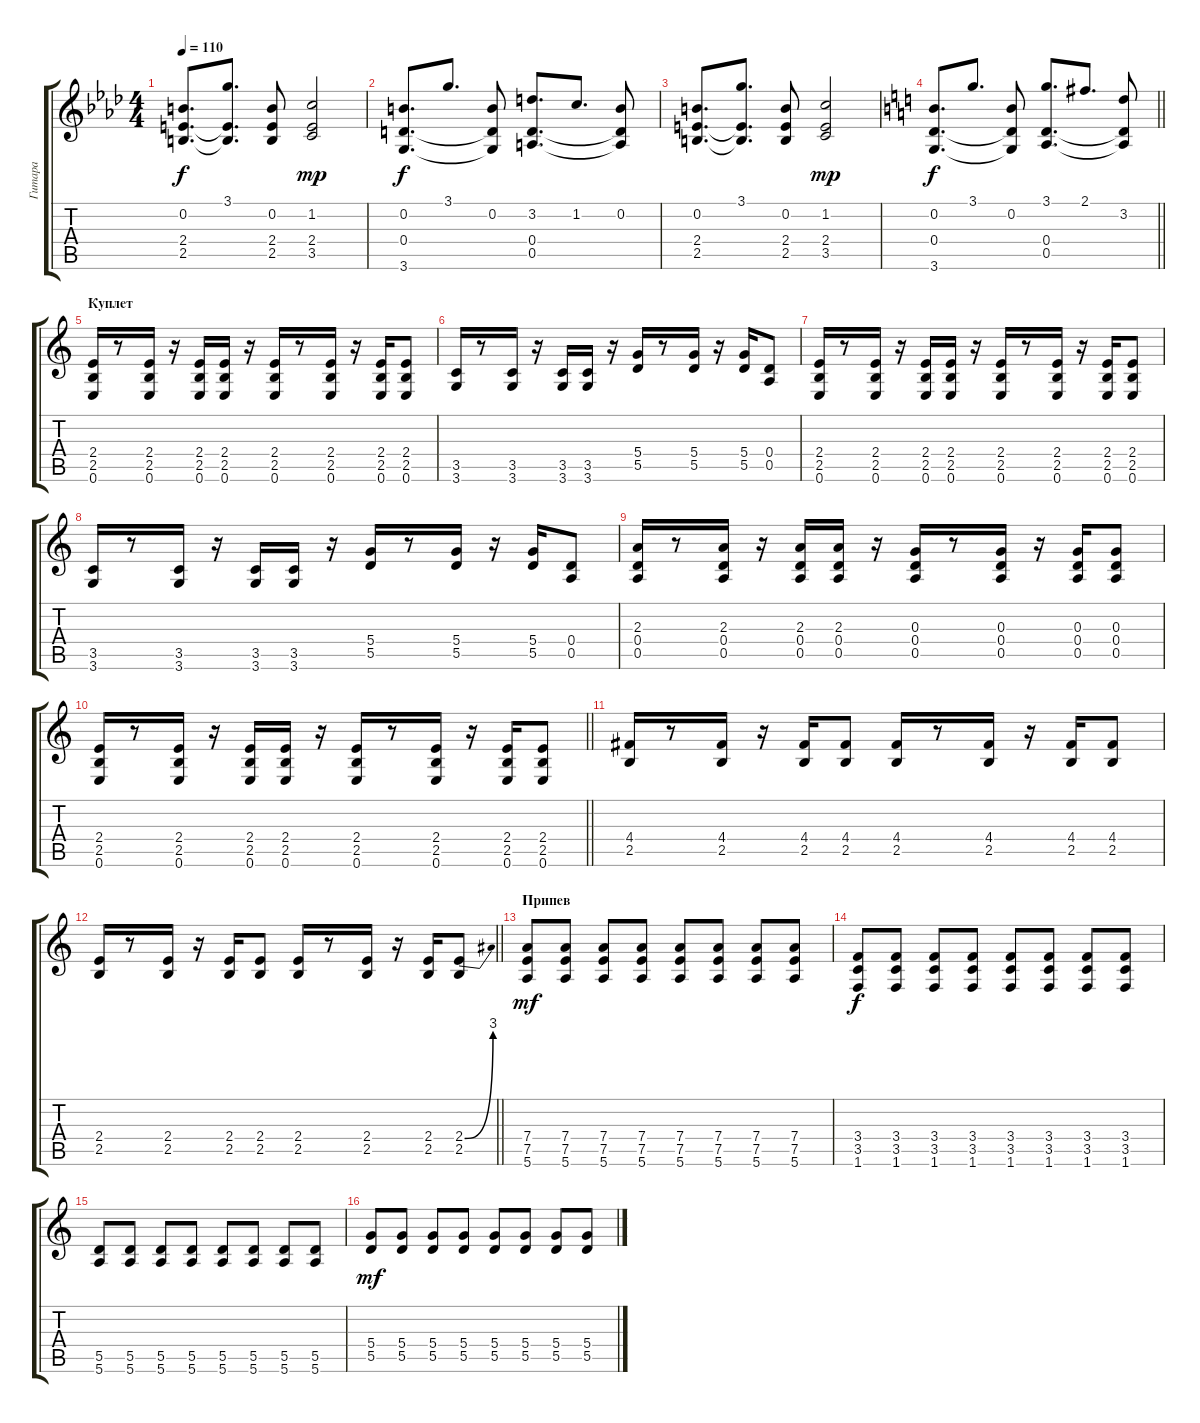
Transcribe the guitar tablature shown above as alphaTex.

\track ("Гитара" "Гитара") {instrument distortionguitar}
\staff {score tabs}
\tuning (E4 B3 G3 D3 A2 E2) {hide}
\ts (4 4)
\tempo 110
\clef g2
\ks fminor
(0.2 2.4 2.5).8{d dy f} (3.1 2.4{t} 2.5{t}).8{d} (0.2 2.4 2.5).8 (1.2 2.4 3.5).2{dy mp} |
(0.2 0.4 3.6).8{d dy f} 3.1.8{d} (0.2 0.4{t} 3.6{t}).8 (3.2 0.4 0.5).8{d} 1.2.8{d} (0.2 0.4{t} 0.5{t}).8 |
(0.2 2.4 2.5).8{d} (3.1 2.4{t} 2.5{t}).8{d} (0.2 2.4 2.5).8 (1.2 2.4 3.5).2{dy mp} |
\barLineRight lightlight
\ks c
(0.2 0.4 3.6).8{d dy f} 3.1.8{d} (0.2 0.4{t} 3.6{t}).8 (3.1 0.4 0.5).8{d} 2.1.8{d} (3.2 0.4{t} 0.5{t}).8 |
\section ("" "Куплет")
(2.4 2.5 0.6).16 r.8 (2.4 2.5 0.6).16 r.16 (2.4 2.5 0.6).16 (2.4 2.5 0.6).16 r.16 (2.4 2.5 0.6).16 r.8 (2.4 2.5 0.6).16 r.16 (2.4 2.5 0.6).16 (2.4 2.5 0.6).8 |
(3.5 3.6).16 r.8 (3.5 3.6).16 r.16 (3.5 3.6).16 (3.5 3.6).16 r.16 (5.4 5.5).16 r.8 (5.4 5.5).16 r.16 (5.4 5.5).16 (0.4 0.5).8 |
(2.4 2.5 0.6).16 r.8 (2.4 2.5 0.6).16 r.16 (2.4 2.5 0.6).16 (2.4 2.5 0.6).16 r.16 (2.4 2.5 0.6).16 r.8 (2.4 2.5 0.6).16 r.16 (2.4 2.5 0.6).16 (2.4 2.5 0.6).8 |
(3.5 3.6).16 r.8 (3.5 3.6).16 r.16 (3.5 3.6).16 (3.5 3.6).16 r.16 (5.4 5.5).16 r.8 (5.4 5.5).16 r.16 (5.4 5.5).16 (0.4 0.5).8 |
(2.3 0.4 0.5).16 r.8 (2.3 0.4 0.5).16 r.16 (2.3 0.4 0.5).16 (2.3 0.4 0.5).16 r.16 (0.3 0.4 0.5).16 r.8 (0.3 0.4 0.5).16 r.16 (0.3 0.4 0.5).16 (0.3 0.4 0.5).8 |
\barLineRight lightlight
(2.4 2.5 0.6).16 r.8 (2.4 2.5 0.6).16 r.16 (2.4 2.5 0.6).16 (2.4 2.5 0.6).16 r.16 (2.4 2.5 0.6).16 r.8 (2.4 2.5 0.6).16 r.16 (2.4 2.5 0.6).16 (2.4 2.5 0.6).8 |
(4.4 2.5).16 r.8 (4.4 2.5).16 r.16 (4.4 2.5).16 (4.4 2.5).8 (4.4 2.5).16 r.8 (4.4 2.5).16 r.16 (4.4 2.5).16 (4.4 2.5).8 |
\barLineRight lightlight
(2.4 2.5).16 r.8 (2.4 2.5).16 r.16 (2.4 2.5).16 (2.4 2.5).8 (2.4 2.5).16 r.8 (2.4 2.5).16 r.16 (2.4 2.5).16 (2.4{be (bend 0 0 60 12)} 2.5).8 |
\section ("" "Припев")
(7.4 7.5 5.6).8{dy mf volume 13} (7.4 7.5 5.6).8 (7.4 7.5 5.6).8 (7.4 7.5 5.6).8 (7.4 7.5 5.6).8 (7.4 7.5 5.6).8 (7.4 7.5 5.6).8 (7.4 7.5 5.6).8 |
(3.4 3.5 1.6).8{dy f} (3.4 3.5 1.6).8 (3.4 3.5 1.6).8 (3.4 3.5 1.6).8 (3.4 3.5 1.6).8 (3.4 3.5 1.6).8 (3.4 3.5 1.6).8 (3.4 3.5 1.6).8 |
(5.5 5.6).8 (5.5 5.6).8 (5.5 5.6).8 (5.5 5.6).8 (5.5 5.6).8 (5.5 5.6).8 (5.5 5.6).8 (5.5 5.6).8 |
(5.4 5.5).8{dy mf} (5.4 5.5).8 (5.4 5.5).8 (5.4 5.5).8 (5.4 5.5).8 (5.4 5.5).8 (5.4 5.5).8 (5.4 5.5).8
